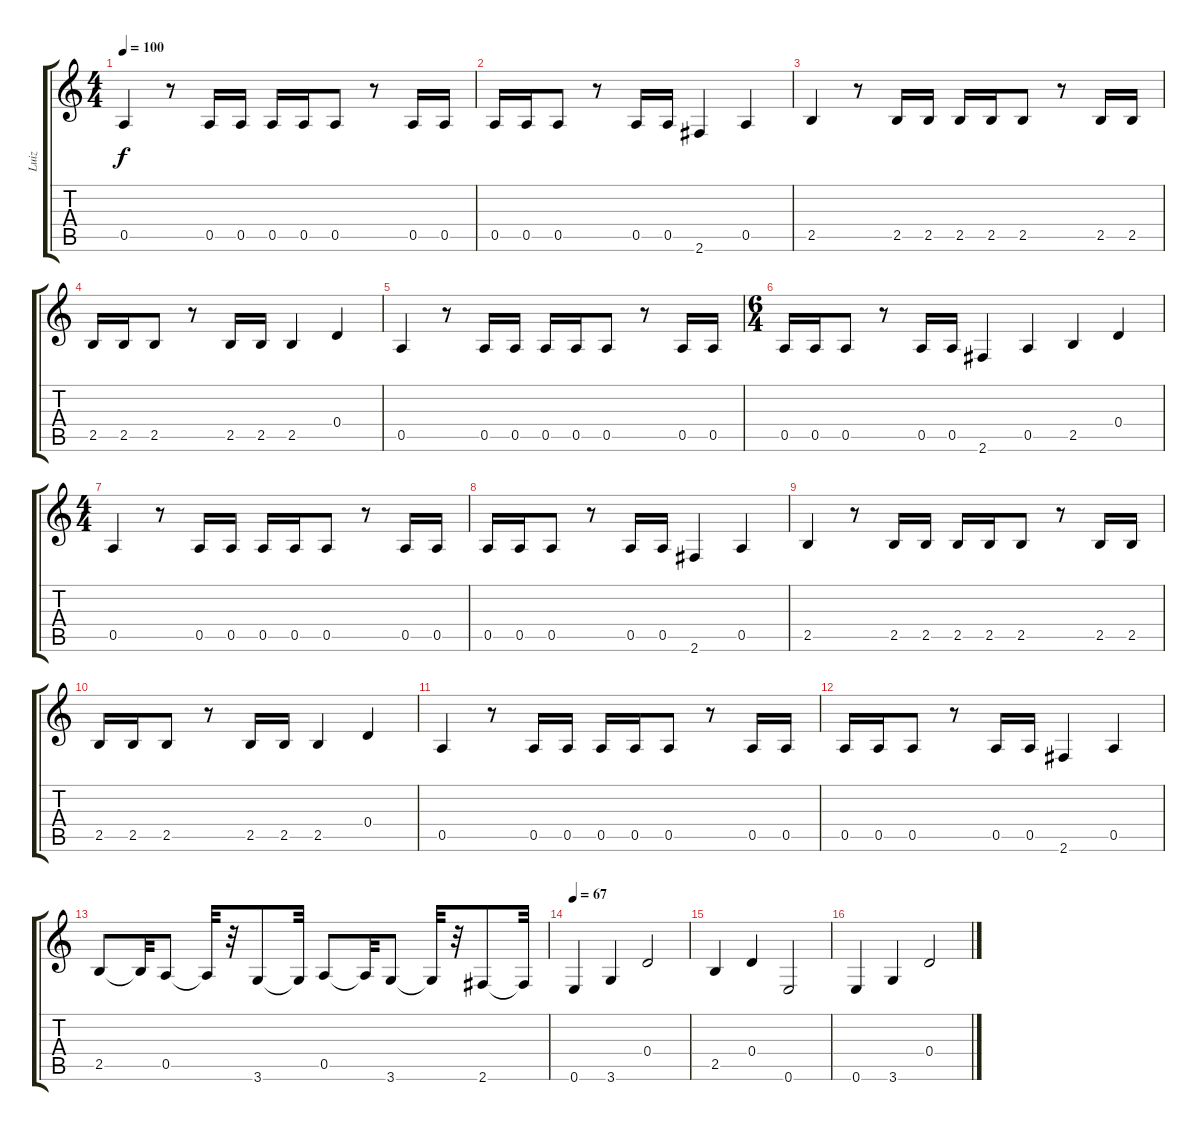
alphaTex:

\track ("Luiz" "Luiz") {instrument fretlessbass}
\staff {score tabs}
\tuning (E4 B3 G3 D3 A2 E2) {hide}
\ts (4 4)
\tempo 100
\clef g2
\ks c
0.5.4{dy f} r.8 0.5.16 0.5.16 0.5.16 0.5.16 0.5.8 r.8 0.5.16 0.5.16 |
0.5.16 0.5.16 0.5.8 r.8 0.5.16 0.5.16 2.6.4 0.5.4 |
2.5.4 r.8 2.5.16 2.5.16 2.5.16 2.5.16 2.5.8 r.8 2.5.16 2.5.16 |
2.5.16 2.5.16 2.5.8 r.8 2.5.16 2.5.16 2.5.4 0.4.4 |
0.5.4 r.8 0.5.16 0.5.16 0.5.16 0.5.16 0.5.8 r.8 0.5.16 0.5.16 |
\ts (6 4)
0.5.16 0.5.16 0.5.8 r.8 0.5.16 0.5.16 2.6.4 0.5.4 2.5.4 0.4.4 |
\ts (4 4)
0.5.4 r.8 0.5.16 0.5.16 0.5.16 0.5.16 0.5.8 r.8 0.5.16 0.5.16 |
0.5.16 0.5.16 0.5.8 r.8 0.5.16 0.5.16 2.6.4 0.5.4 |
2.5.4 r.8 2.5.16 2.5.16 2.5.16 2.5.16 2.5.8 r.8 2.5.16 2.5.16 |
2.5.16 2.5.16 2.5.8 r.8 2.5.16 2.5.16 2.5.4 0.4.4 |
0.5.4 r.8 0.5.16 0.5.16 0.5.16 0.5.16 0.5.8 r.8 0.5.16 0.5.16 |
0.5.16 0.5.16 0.5.8 r.8 0.5.16 0.5.16 2.6.4 0.5.4 |
2.5.8 2.5{t}.32 0.5.8 0.5{t}.32 r.32 3.6.8 3.6{t}.32 0.5.8 0.5{t}.32 3.6.8 3.6{t}.32 r.32 2.6.8 2.6{t}.32 |
\tempo 67
0.6.4 3.6.4 0.4.2 |
2.5.4 0.4.4 0.6.2 |
0.6.4 3.6.4 0.4.2
